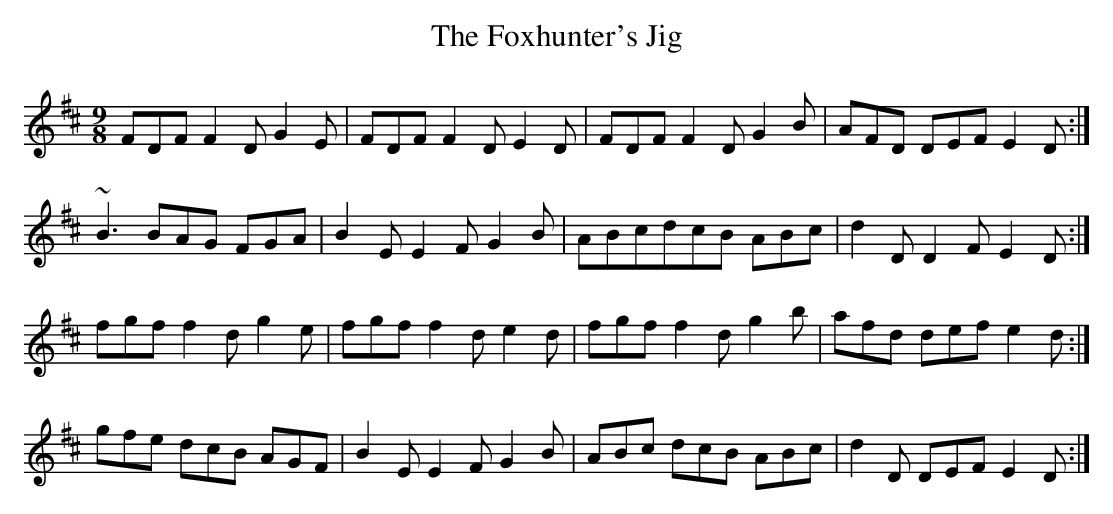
X:1
T:Foxhunter's Jig, The
M:9/8
E:9
K:D
FDF F2DG2 E|FDF F2DE2 D|FDF F2D G2B|AFD DEF E2D:|*
~B3 BAG FGA|B2EE2FG2B|ABcdcB ABc|d2DD2FE2D:|*
fgf f2dg2e|fgf f2de2d|fgf f2d g2b|afd def e2 d:|*
gfe dcB AGF|B2E E2F G2B|ABc dcB ABc|d2D DEF E2 D:|**
